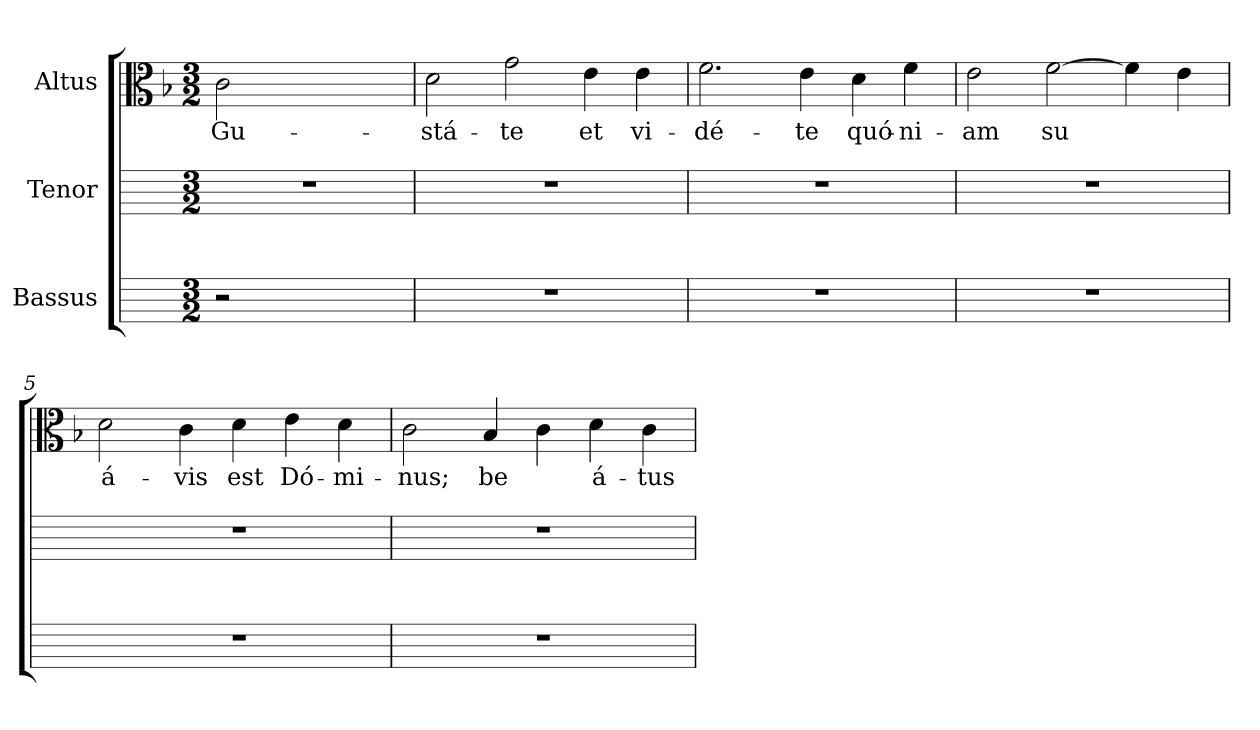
**kern	**kern	**kern	**text
*part3	*part2	*part1	*part1
*staff3	*staff2	*staff1	*staff1
*I"Bassus	*I"Tenor	*I"Altus	*
!!LO:PB:g=z
*stria5	*stria5	*stria5	*
*	*	*clefC3	*
*k[]	*k[]	*k[b-]	*
*C:	*C:	*F:	*
*M3/2	*M3/2	*M3/2	*
=1	=1	=1	=1
!	!	!	!LO:LY:b:cj
2r	1.r	2c\	Gu-
1ryy	.	1ryy	.
=2	=2	=2	=2
!	!	!	!LO:LY:b:cj
1.r	1.r	2d\	-stá-
!	!	!	!LO:LY:b:cj
.	.	2g\	-te
!	!	!	!LO:LY:b:cj
.	.	4e\	et
!	!	!	!LO:LY:b:cj
.	.	4e\	vi-
=3	=3	=3	=3
!	!	!	!LO:LY:b:cj
1.r	1.r	2.f\	-dé-
!	!	!	!LO:LY:b:cj
.	.	4e\	-te
!	!	!	!LO:LY:b:cj
.	.	4d\	quó-
!	!	!	!LO:LY:b:cj
.	.	4f\	-ni-
=4	=4	=4	=4
!	!	!	!LO:LY:b:cj
1.r	1.r	2e\	-am
!	!	!	!LO:LY:b:cj
.	.	[>2f\	su-
!	!	!	!LO:LY:b:cj
.	.	4f\]	--
!	!	!	!LO:LY:b:cj
.	.	4e\	--
=5	=5	=5	=5
!	!	!	!LO:LY:b:cj
1.r	1.r	2d\	-á-
!	!	!	!LO:LY:b:cj
.	.	4c\	-vis
!	!	!	!LO:LY:b:cj
.	.	4d\	est
!	!	!	!LO:LY:b:cj
.	.	4e\	Dó-
!	!	!	!LO:LY:b:cj
.	.	4d\	-mi-
!!LO:LB:g=z
=6	=6	=6	=6
!	!	!	!LO:LY:b:cj
1.r	1.r	2c\	-nus;
!	!	!	!LO:LY:b:cj
.	.	4B-/	be-
!	!	!	!LO:LY:b:cj
.	.	4c\	--
!	!	!	!LO:LY:b:cj
.	.	4d\	-á-
!	!	!	!LO:LY:b:cj
.	.	4c\	-tus
=	=	=	=
*-	*-	*-	*-
